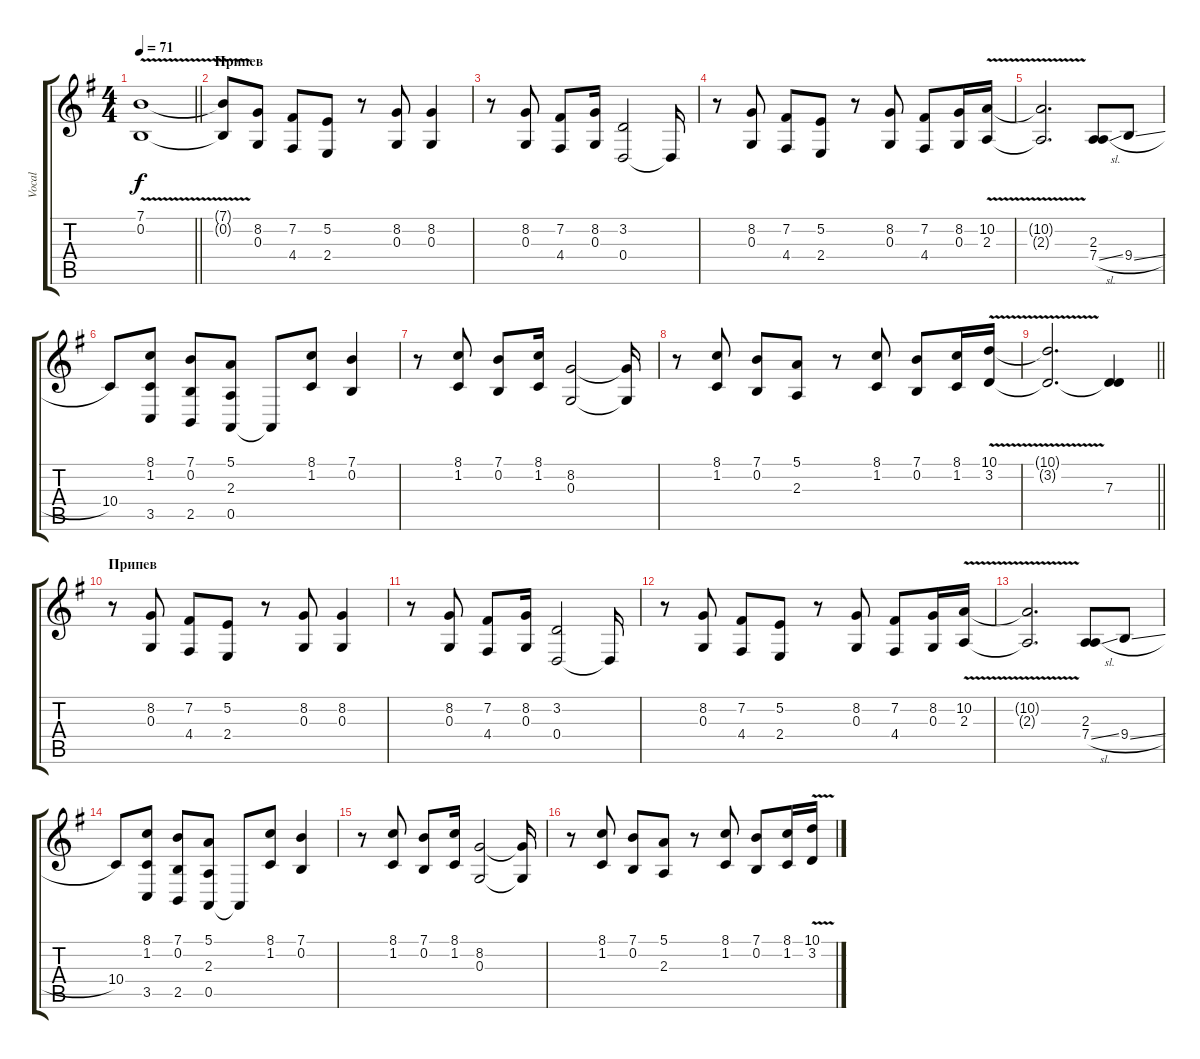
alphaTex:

\track ("Vocal" "Vocal") {instrument reedorgan}
\staff {score tabs}
\tuning (E4 B3 G3 D3 A2 E2) {hide}
\ts (4 4)
\tempo 71
\clef g2
\barLineRight lightlight
\ks eminor
(7.1 0.2{v}).1{dy f} |
\section ("" "Припев")
(7.1{t} 0.2{t}).8 (8.2 0.3).8 (7.2 4.4).8 (5.2 2.4).8 r.8 (8.2 0.3).8 (8.2 0.3).4 |
r.8 (8.2 0.3).8 (7.2 4.4).8 (8.2 0.3).16 (3.2 0.4).2 0.4{t}.16 |
r.8 (8.2 0.3).8 (7.2 4.4).8 (5.2 2.4).8 r.8 (8.2 0.3).8 (7.2 4.4).8 (8.2 0.3).16 (10.2{v} 2.3).16 |
(10.2{t} 2.3{t}).2{d} (2.3 7.4{sl}).8 9.4{sl}.8 |
10.4.8 (8.1 1.2 3.5).8 (7.1 0.2 2.5).8 (5.1 2.3 0.5).8 0.5{t}.8 (8.1 1.2).8 (7.1 0.2).4 |
r.8 (8.1 1.2).8 (7.1 0.2).8 (8.1 1.2).16 (8.2 0.3).2 (8.2{t} 0.3{t}).16 |
r.8 (8.1 1.2).8 (7.1 0.2).8 (5.1 2.3).8 r.8 (8.1 1.2).8 (7.1 0.2).8 (8.1 1.2).16 (10.1{v} 3.2).16 |
\barLineRight lightlight
(10.1{t} 3.2{t}).2{d} (3.2{t} 7.3).4 |
\section ("" "Припев")
r.8 (8.2 0.3).8 (7.2 4.4).8 (5.2 2.4).8 r.8 (8.2 0.3).8 (8.2 0.3).4 |
r.8 (8.2 0.3).8 (7.2 4.4).8 (8.2 0.3).16 (3.2 0.4).2 0.4{t}.16 |
r.8 (8.2 0.3).8 (7.2 4.4).8 (5.2 2.4).8 r.8 (8.2 0.3).8 (7.2 4.4).8 (8.2 0.3).16 (10.2{v} 2.3).16 |
(10.2{t} 2.3{t}).2{d} (2.3 7.4{sl}).8 9.4{sl}.8 |
10.4.8 (8.1 1.2 3.5).8 (7.1 0.2 2.5).8 (5.1 2.3 0.5).8 0.5{t}.8 (8.1 1.2).8 (7.1 0.2).4 |
r.8 (8.1 1.2).8 (7.1 0.2).8 (8.1 1.2).16 (8.2 0.3).2 (8.2{t} 0.3{t}).16 |
r.8 (8.1 1.2).8 (7.1 0.2).8 (5.1 2.3).8 r.8 (8.1 1.2).8 (7.1 0.2).8 (8.1 1.2).16 (10.1{v} 3.2).16
